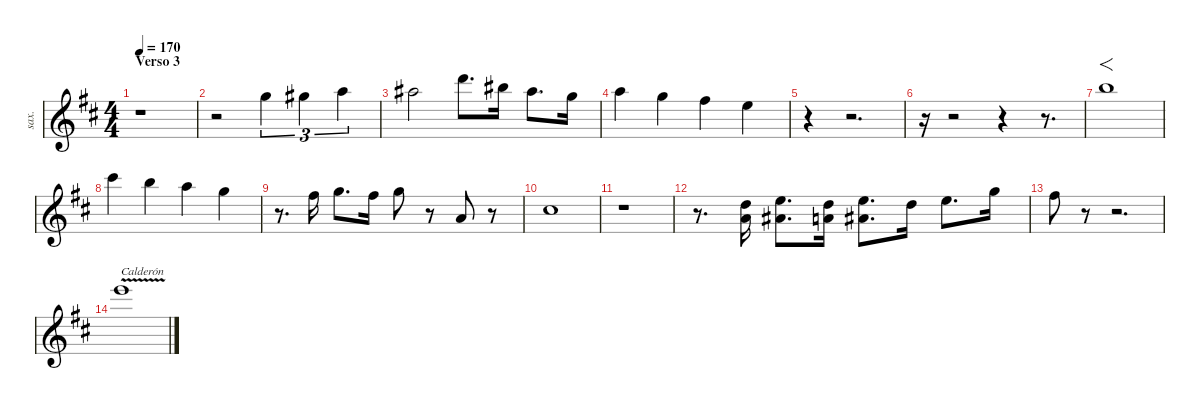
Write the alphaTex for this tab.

\defaultSystemsLayout 4
\hideDynamics
\bracketExtendMode nobrackets
\otherSystemsTrackNameOrientation horizontal
\track ("Sax. T" "sax.") {instrument tenorsax}
\staff {score}
\tuning (E4 B3 G3 D3 A2 E2)
\displaytranspose 14
\ts (4 4)
\section ("" "Verso 3")
\tempo 170
\clef g2
\ks d
r.1{dy f beam Down} |
r.2{beam Down} 1.1{acc forcenatural}.4{tu (3 2) beam Down} 2.1{acc #}.4{tu (3 2) beam Down} 3.1{acc forcenatural}.4{tu (3 2) beam Down} |
4.1{acc #}.2{beam Down} 8.1{acc forcenatural}.8{d beam Down} 6.1{acc #}.16{beam Down} 4.1{acc #}.8{d beam Down} 1.1{acc forcenatural}.16{beam Down} |
3.1{acc forcenatural}.4{beam Down} 1.1{acc forcenatural}.4{beam Down} 0.1{acc #}.4{beam Down} 3.2{acc forcenatural}.4{beam Down} |
r.4{beam Down} r.2{d beam Down} |
r.16{beam Down} r.2{beam Down} r.4{beam Down} r.8{d beam Down} |
5.1{acc forcenatural}.1{f beam Down} |
7.1{acc #}.4{beam Down} 5.1{acc forcenatural}.4{beam Down} 3.1{acc forcenatural}.4{beam Down} 1.1{acc forcenatural}.4{beam Down} |
r.8{d beam Down} 0.1{acc #}.16{dy mf beam Down} 1.1{acc forcenatural}.8{d beam Down} 0.1{acc #}.16{beam Down} 1.1{acc forcenatural}.8{beam Down} r.8{beam Down} 0.3{acc forcenatural}.8{beam Up} r.8{beam Up} |
0.2{acc #}.1{beam Down} |
r.1{beam Down} |
r.8{d beam Down} (1.2{acc forcenatural} 0.3{acc forcenatural}).16{dy f beam Down} (3.2{acc forcenatural} 1.3{acc #}).8{d beam Down} (1.2{acc forcenatural} 0.3{acc forcenatural}).16{beam Down} (3.2{acc forcenatural} 1.3{acc #}).8{d beam Down} 1.2{acc forcenatural}.16{beam Down} 3.2{acc forcenatural}.8{d beam Down} 1.1{acc forcenatural}.16{beam Down} |
0.1{acc #}.8{beam Down} r.8{beam Down} r.2{d beam Down} |
10.1{v acc forcenatural}.1{txt "Calderón" beam Down}
